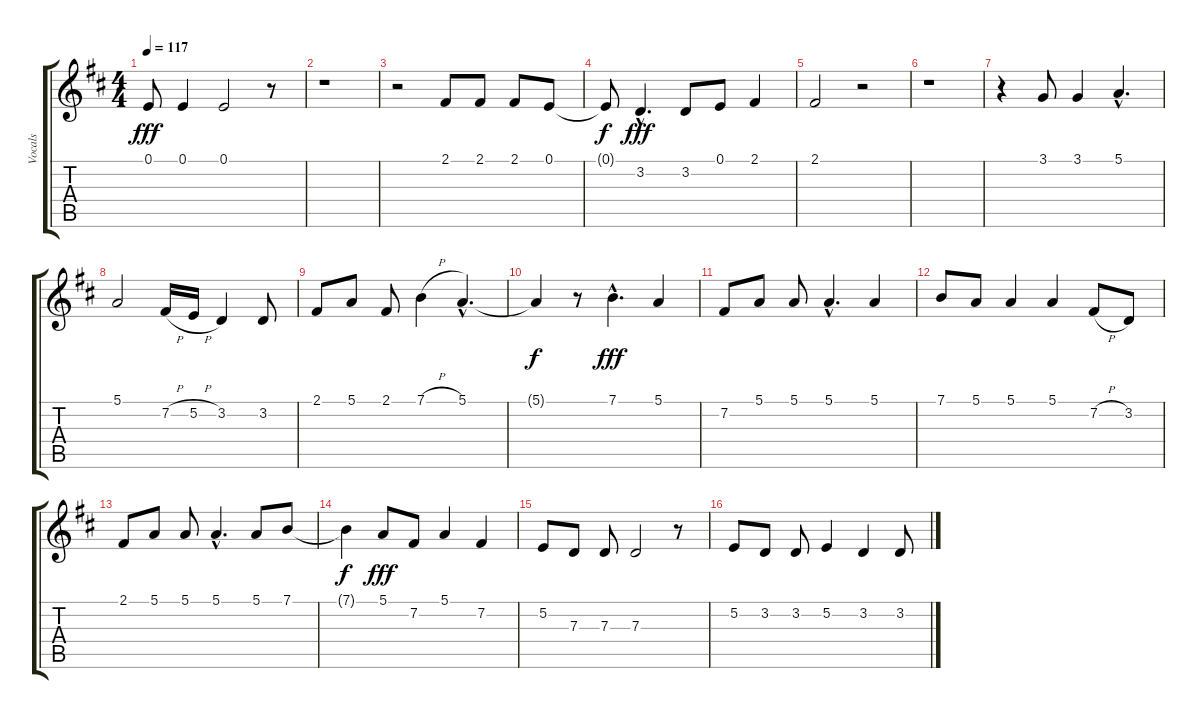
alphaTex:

\track ("Vocals" "Vocals") {instrument tenorsax}
\staff {score tabs}
\tuning (E4 B3 G3 D3 A2 E2) {hide}
\ts (4 4)
\tempo 117
\clef g2
\ks d
0.1.8{dy fff} 0.1.4 0.1.2 r.8 |
r.1 |
r.2 2.1.8 2.1.8 2.1.8 0.1.8 |
0.1{t}.8{dy f} 3.2{hac}.4{d dy fff} 3.2.8 0.1.8 2.1.4 |
2.1.2 r.2 |
r.1 |
r.4 3.1.8 3.1.4 5.1{hac}.4{d} |
5.1.2 7.2{h}.16 5.2{h}.16 3.2.4 3.2.8 |
2.1.8 5.1.8 2.1.8 7.1{h}.4 5.1{hac}.4{d} |
5.1{t}.4{dy f} r.8 7.1{hac}.4{d dy fff} 5.1.4 |
7.2.8 5.1.8 5.1.8 5.1{hac}.4{d} 5.1.4 |
7.1.8 5.1.8 5.1.4 5.1.4 7.2{h}.8 3.2.8 |
2.1.8 5.1.8 5.1.8 5.1{hac}.4{d} 5.1.8 7.1.8 |
7.1{t}.4{dy f} 5.1.8{dy fff} 7.2.8 5.1.4 7.2.4 |
5.2.8 7.3.8 7.3.8 7.3.2 r.8 |
5.2.8 3.2.8 3.2.8 5.2.4 3.2.4 3.2.8
